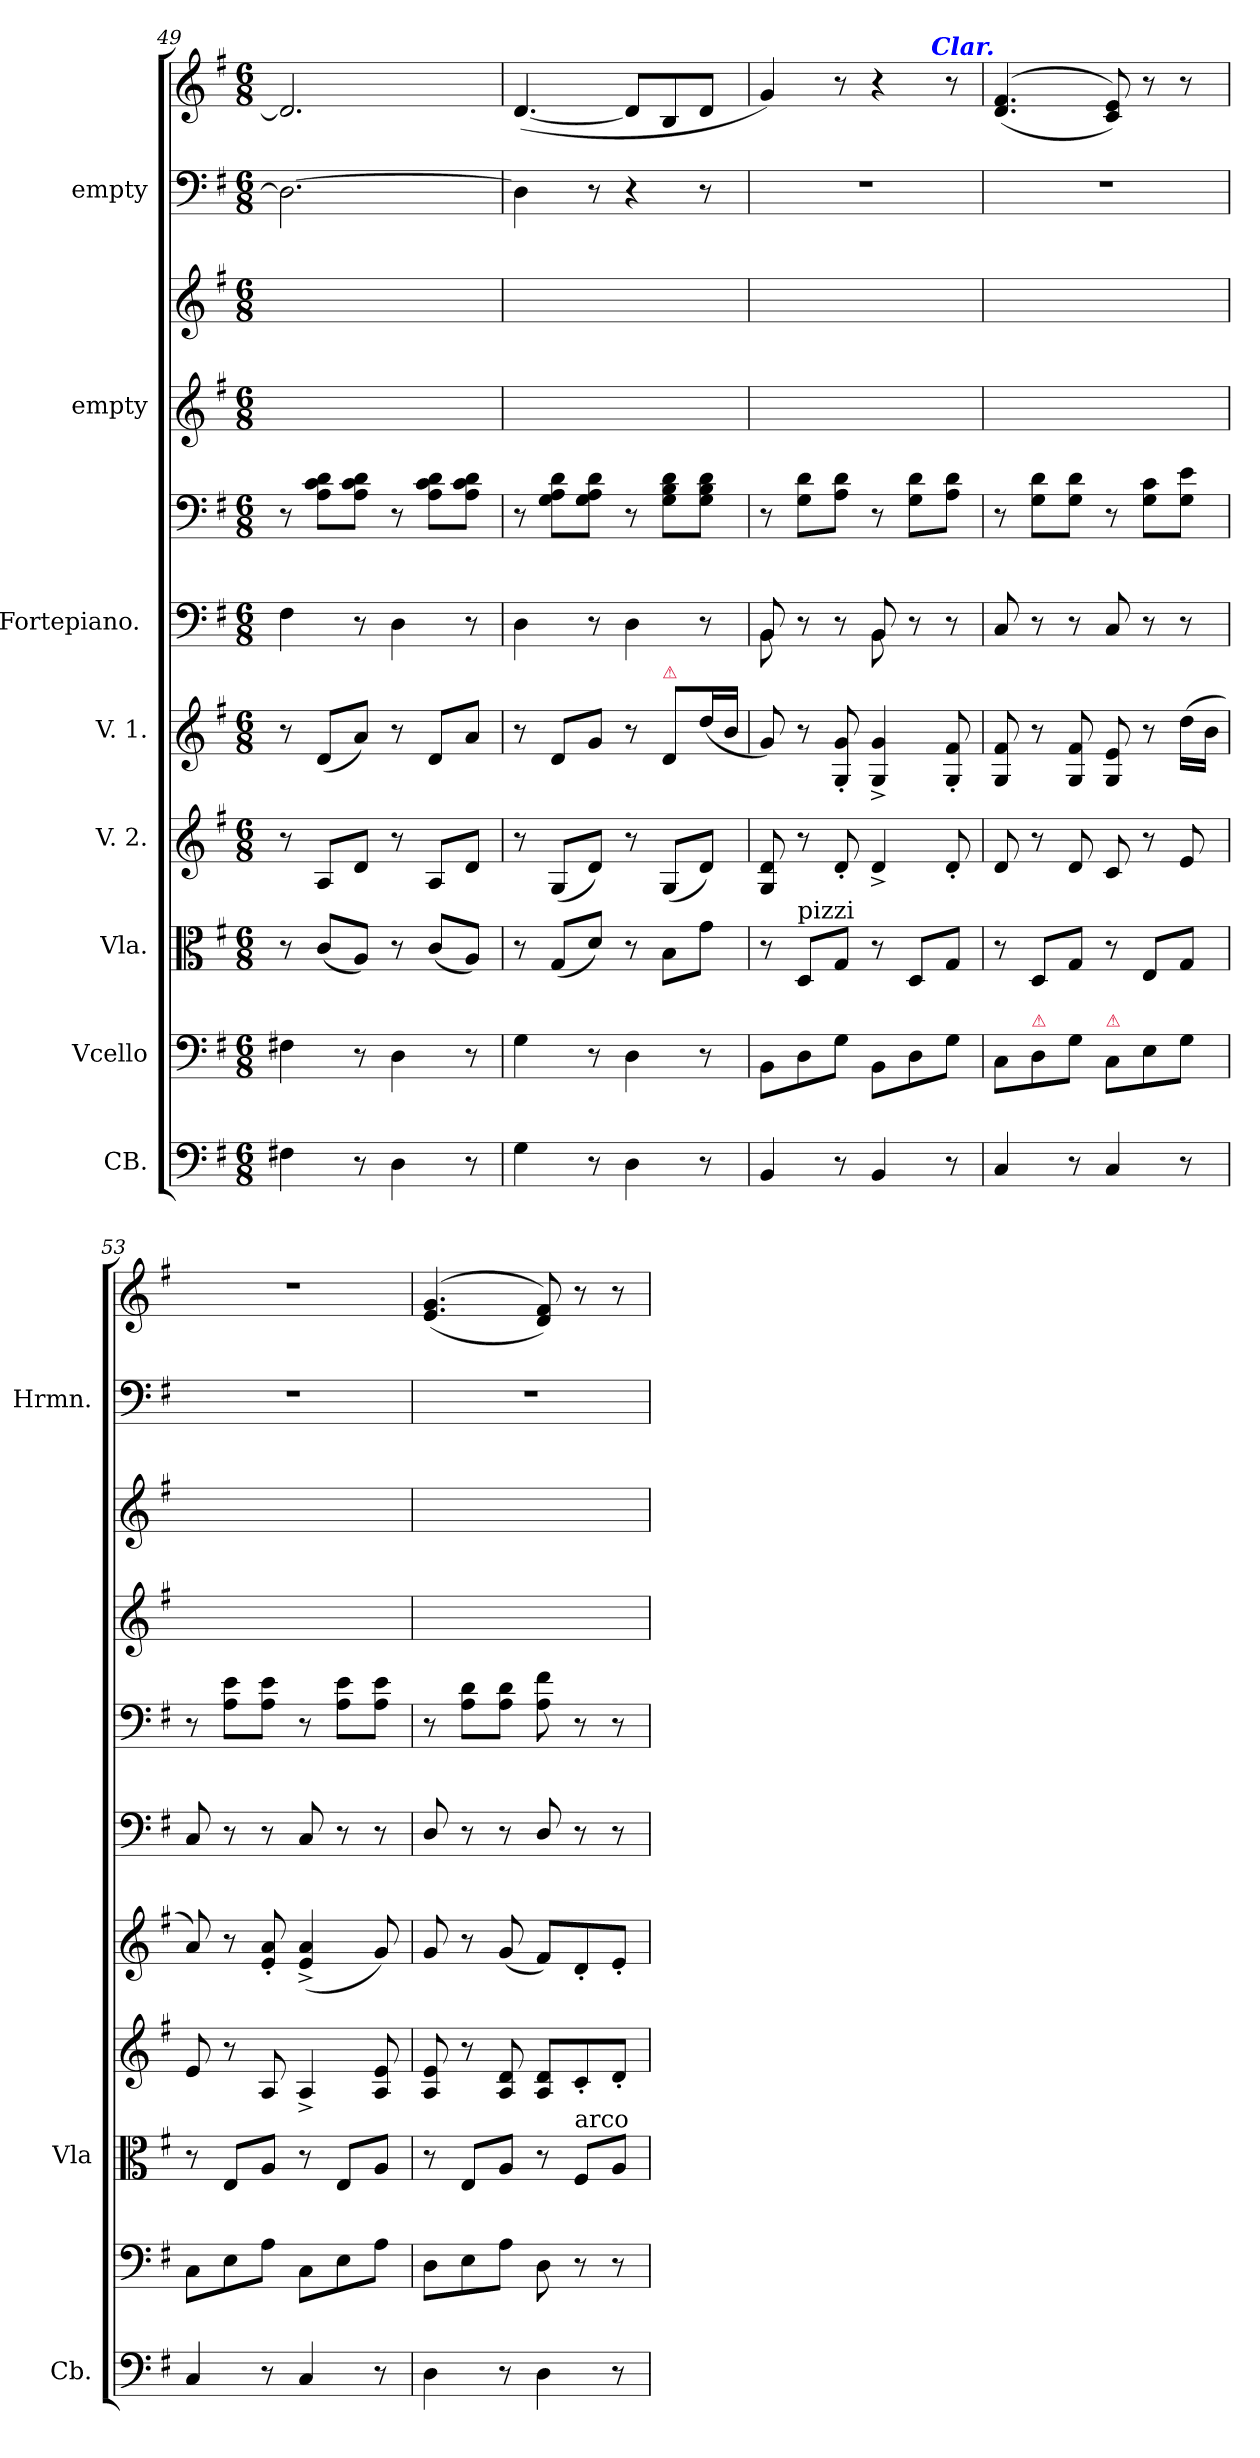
**kern	**kern	**kern	**kern	**kern	**kern	**kern	**kern	**kern	**kern	**kern
*part8	*part7	*part6	*part5	*part4	*part3	*part3	*part2	*part2	*part1	*part1
*staff11	*staff10	*staff9	*staff8	*staff7	*staff6	*staff5	*staff4	*staff3	*staff2	*staff1
*I"CB.	*I"Vcello	*I"Vla.	*I"V. 2.	*I"V. 1.	*I"Fortepiano. [2]	*	*I"empty	*	*I"empty	*
*I'Cb.	*	*I'Vla	*	*	*	*	*	*	*I'Hrmn.	*
*clefF4	*clefF4	*clefC3	*clefG2	*clefG2	*clefF4	*clefF4	*clefG2	*clefG2	*clefF4	*clefG2
*k[f#]	*k[f#]	*k[f#]	*k[f#]	*k[f#]	*k[f#]	*k[f#]	*k[f#]	*k[f#]	*k[f#]	*k[f#]
*G:	*G:	*G:	*G:	*G:	*G:	*G:	*G:	*G:	*G:	*G:
*M6/8	*M6/8	*M6/8	*M6/8	*M6/8	*M6/8	*M6/8	*M6/8	*M6/8	*M6/8	*M6/8
=49	=49	=49	=49	=49	=49	=49	=49	=49	=49	=49
4F#X\	4F#X\	8r	8r	8r	4F#\	8r	2.ryy	2.ryy	2.D\_	2.d/]
.	.	(8c/L	8A/L	(8d/L	.	8A\ 8c\ 8d\L	.	.	.	.
8r	8r	8A/J)	8d/J	8a/J)	8r	8A\ 8c\ 8d\J	.	.	.	.
4D\	4D\	8r	8r	8r	4D\	8r	.	.	.	.
.	.	(8c/L	8A/L	8d/L	.	8A\ 8c\ 8d\L	.	.	.	.
8r	8r	8A/J)	8d/J	8a/J	8r	8A\ 8c\ 8d\J	.	.	.	.
=50	=50	=50	=50	=50	=50	=50	=50	=50	=50	=50
4G\	4G\	8r	8r	8r	4D\	8r	2.ryy	2.ryy	4D\]	(>[4.d/
.	.	(8G/L	(8G/L	8d/L	.	8G\ 8A\ 8d\L	.	.	.	.
8r	8r	8d/J)	8d/J)	8g/J	8r	8G\ 8A\ 8d\J	.	.	8r	.
4D\	4D\	8r	8r	8r	4D\	8r	.	.	4r	8d/L]
!	!	!	!	!LO:TX:a:color=crimson:t=⚠	!	!	!	!	!	!
.	.	8B\L	(8G/L	8d/L	.	8G\ 8B\ 8d\L	.	.	.	8B/
8r	8r	8g\J	8d/J)	(16dd/L	8r	8G\ 8B\ 8d\J	.	.	8r	8d/J
.	.	.	.	16b/JJ	.	.	.	.	.	.
=51	=51	=51	=51	=51	=51	=51	=51	=51	=51	=51
*	*	*	*	*	*^	*	*	*	*	*
4BB/	8BB\L	8r	8G/ 8d/	8g/)	8BB/	8BB\	8r	2.ryy	2.ryy	2.r	4g/)
!	!	!LO:TX:a:t=pizzi	!	!	!	!	!	!	!	!	!
.	8D\	8D/L	8r	8r	8r	8rEEyy	8G\ 8d\L	.	.	.	.
8r	8G\J	8G/J	8d'/	8G'/ 8g'/	8r	8rEEyy	8A\ 8d\J	.	.	.	8r
4BB/	8BB\L	8r	4d^/	4G^/ 4g^/	8BB/	8BB\	8r	.	.	.	4r
.	8D\	8D/L	.	.	8r	8rEEyy	8G\ 8d\L	.	.	.	.
8r	8G\J	8G/J	8d'/	8G'/ 8f#'/	8r	8rEEyy	8A\ 8d\J	.	.	.	8r
=52	=52	=52	=52	=52	=52	=52	=52	=52	=52	=52	=52
!	!	!	!	!	!	!	!	!	!	!	!LO:TX:a:Bi:rj:color=blue:t=Clar.
*	*	*	*	*	*v	*v	*	*	*	*	*
4C/	8C\L	8r	8d/	8G/ 8f#/	8C/	8r	2.ryy	2.ryy	2.r	(<(>4.d/ 4.f#/
!	!LO:TX:a:color=crimson:t=⚠	!	!	!	!	!	!	!	!	!
.	8D\	8D/L	8r	8r	8r	8G\ 8d\L	.	.	.	.
8r	8G\J	8G/J	8d/	8G/ 8f#/	8r	8G\ 8d\J	.	.	.	.
!	!LO:TX:a:color=crimson:t=⚠	!	!	!	!	!	!	!	!	!
4C/	8C\L	8r	8c/	8G/ 8e/	8C/	8r	.	.	.	8c/ 8e/))
.	8E\	8E/L	8r	8r	8r	8G\ 8c\L	.	.	.	8r
8r	8G\J	8G/J	8e/	(16dd\LL	8r	8G\ 8e\J	.	.	.	8r
.	.	.	.	16b\JJ	.	.	.	.	.	.
=53	=53	=53	=53	=53	=53	=53	=53	=53	=53	=53
4C/	8C\L	8r	8e/	8a/)	8C/	8r	2.ryy	2.ryy	2.r	2.r
.	8E\	8E/L	8r	8r	8r	8A\ 8e\L	.	.	.	.
8r	8A\J	8A/J	8A/	8e'/ 8a'/	8r	8A\ 8e\J	.	.	.	.
4C/	8C\L	8r	4A^/	(4e^/ 4a^/	8C/	8r	.	.	.	.
.	8E\	8E/L	.	.	8r	8A\ 8e\L	.	.	.	.
8r	8A\J	8A/J	8A/ 8e/	8g/)	8r	8A\ 8e\J	.	.	.	.
=54	=54	=54	=54	=54	=54	=54	=54	=54	=54	=54
4D\	8D\L	8r	8A/ 8e/	8g/	8D/	8r	2.ryy	2.ryy	2.r	(>(>4.e/ 4.g/
.	8E\	8E/L	8r	8r	8r	8A\ 8d\L	.	.	.	.
8r	8A\J	8A/J	8A/ 8d/	(8g/	8r	8A\ 8d\J	.	.	.	.
4D\	8D\	8r	8A/ 8d/L	8f#/L)	8D/	8A\ 8f#\	.	.	.	8d/ 8f#/))
!	!	!LO:TX:a:t=arco	!	!	!	!	!	!	!	!
.	8r	8F#/L	8c'/	8d'/	8r	8r	.	.	.	8r
8r	8r	8A/J	8d'/J	8e'/J	8r	8r	.	.	.	8r
=	=	=	=	=	=	=	=	=	=	=
*-	*-	*-	*-	*-	*-	*-	*-	*-	*-	*-
